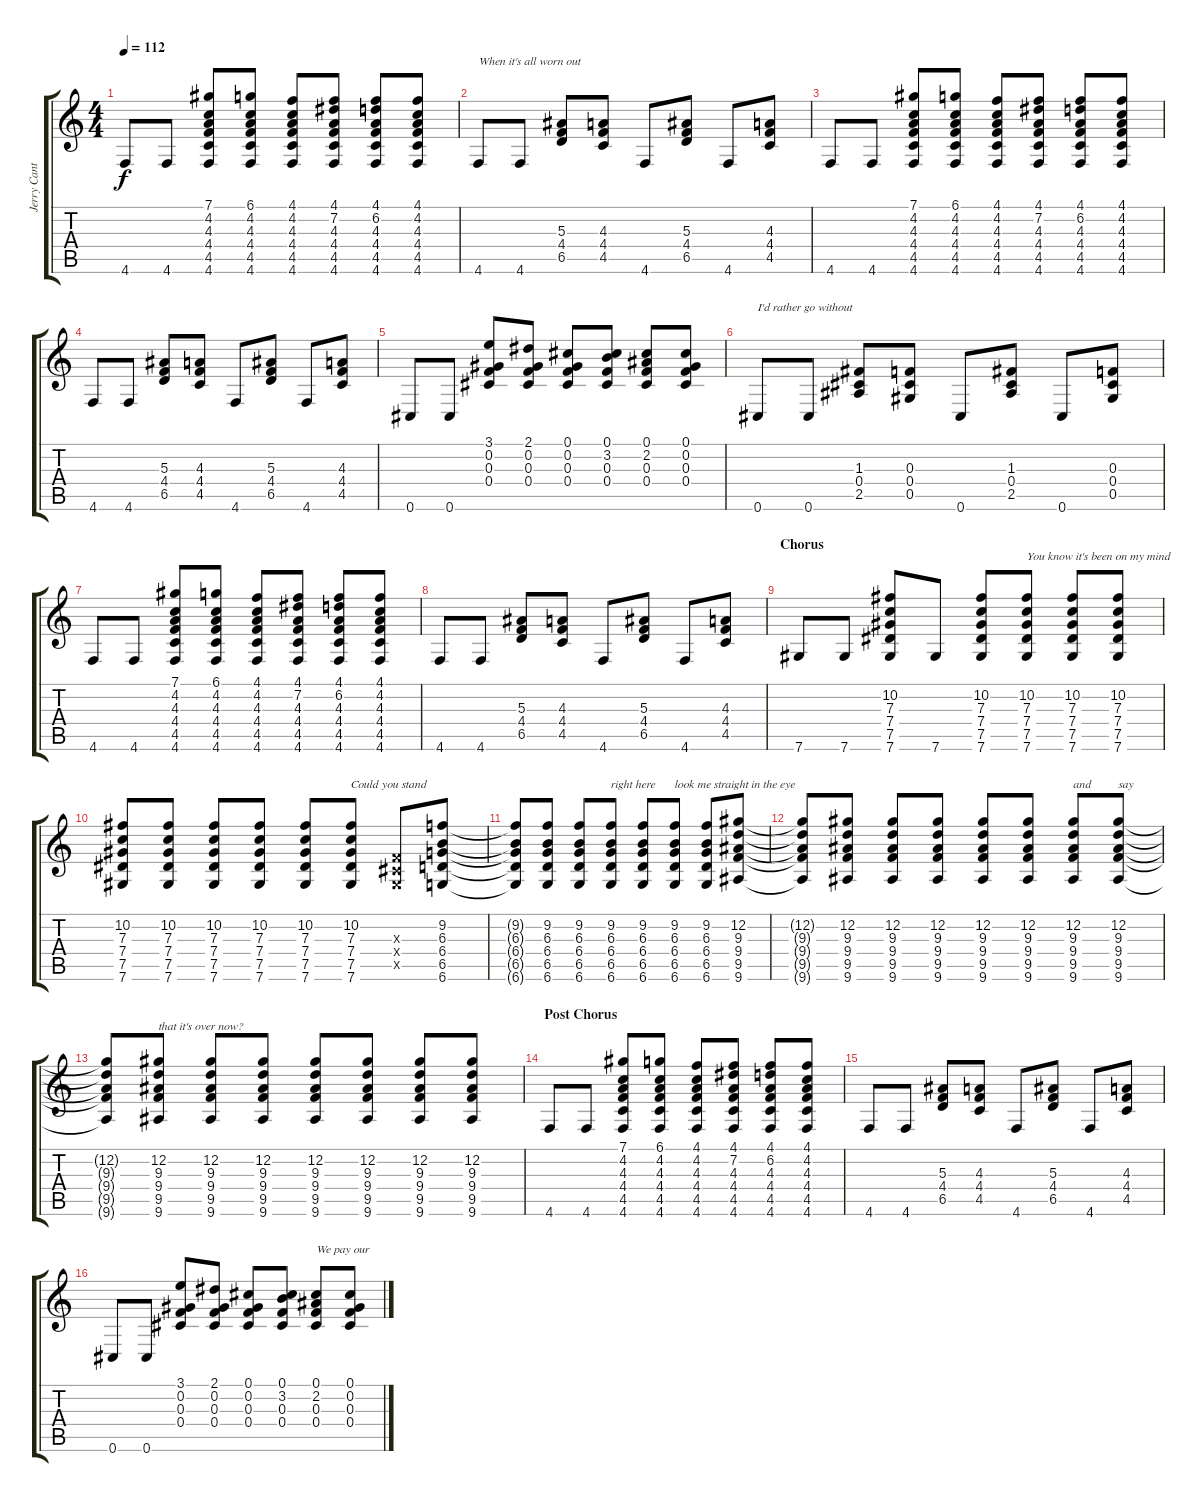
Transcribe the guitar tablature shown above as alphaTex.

\track ("Jerry Cantrell" "Jerry Cant") {instrument acousticguitarsteel}
\staff {score tabs}
\tuning (Db4 Ab3 F3 Db3 Ab2 Db2) {hide}
\ts (4 4)
\tempo 112
\clef g2
\ks c
4.6.8{dy f} 4.6.8 (7.1 4.2 4.3 4.4 4.5 4.6).8 (6.1 4.2 4.3 4.4 4.5 4.6).8 (4.1 4.2 4.3 4.4 4.5 4.6).8 (4.1 7.2 4.3 4.4 4.5 4.6).8 (4.1 6.2 4.3 4.4 4.5 4.6).8 (4.1 4.2 4.3 4.4 4.5 4.6).8 |
4.6.8{txt "When it's all worn out"} 4.6.8 (5.3 4.4 6.5).8 (4.3 4.4 4.5).8 4.6.8 (5.3 4.4 6.5).8 4.6.8 (4.3 4.4 4.5).8 |
4.6.8 4.6.8 (7.1 4.2 4.3 4.4 4.5 4.6).8 (6.1 4.2 4.3 4.4 4.5 4.6).8 (4.1 4.2 4.3 4.4 4.5 4.6).8 (4.1 7.2 4.3 4.4 4.5 4.6).8 (4.1 6.2 4.3 4.4 4.5 4.6).8 (4.1 4.2 4.3 4.4 4.5 4.6).8 |
4.6.8 4.6.8 (5.3 4.4 6.5).8 (4.3 4.4 4.5).8 4.6.8 (5.3 4.4 6.5).8 4.6.8 (4.3 4.4 4.5).8 |
0.6.8 0.6.8 (3.1 0.2 0.3 0.4).8 (2.1 0.2 0.3 0.4).8 (0.1 0.2 0.3 0.4).8 (0.1 3.2 0.3 0.4).8 (0.1 2.2 0.3 0.4).8 (0.1 0.2 0.3 0.4).8 |
0.6.8{txt "I'd rather go without"} 0.6.8 (1.3 0.4 2.5).8 (0.3 0.4 0.5).8 0.6.8 (1.3 0.4 2.5).8 0.6.8 (0.3 0.4 0.5).8 |
4.6.8 4.6.8 (7.1 4.2 4.3 4.4 4.5 4.6).8 (6.1 4.2 4.3 4.4 4.5 4.6).8 (4.1 4.2 4.3 4.4 4.5 4.6).8 (4.1 7.2 4.3 4.4 4.5 4.6).8 (4.1 6.2 4.3 4.4 4.5 4.6).8 (4.1 4.2 4.3 4.4 4.5 4.6).8 |
4.6.8 4.6.8 (5.3 4.4 6.5).8 (4.3 4.4 4.5).8 4.6.8 (5.3 4.4 6.5).8 4.6.8 (4.3 4.4 4.5).8 |
\section ("" "Chorus")
7.6.8 7.6.8 (10.2 7.3 7.4 7.5 7.6).8 7.6.8 (10.2 7.3 7.4 7.5 7.6).8 (10.2 7.3 7.4 7.5 7.6).8{txt "You know it's been on my mind"} (10.2 7.3 7.4 7.5 7.6).8 (10.2 7.3 7.4 7.5 7.6).8 |
(10.2 7.3 7.4 7.5 7.6).8 (10.2 7.3 7.4 7.5 7.6).8 (10.2 7.3 7.4 7.5 7.6).8 (10.2 7.3 7.4 7.5 7.6).8 (10.2 7.3 7.4 7.5 7.6).8 (10.2 7.3 7.4 7.5 7.6).8{txt "Could you stand"} (0.3{x} 0.4{x} 0.5{x}).8 (9.2 6.3 6.4 6.5 6.6).8 |
(9.2{t} 6.3{t} 6.4{t} 6.5{t} 6.6{t}).8 (9.2 6.3 6.4 6.5 6.6).8 (9.2 6.3 6.4 6.5 6.6).8 (9.2 6.3 6.4 6.5 6.6).8{txt "right here"} (9.2 6.3 6.4 6.5 6.6).8 (9.2 6.3 6.4 6.5 6.6).8{txt "look me straight in the eye"} (9.2 6.3 6.4 6.5 6.6).8 (12.2 9.3 9.4 9.5 9.6).8 |
(12.2{t} 9.3{t} 9.4{t} 9.5{t} 9.6{t}).8 (12.2 9.3 9.4 9.5 9.6).8 (12.2 9.3 9.4 9.5 9.6).8 (12.2 9.3 9.4 9.5 9.6).8 (12.2 9.3 9.4 9.5 9.6).8 (12.2 9.3 9.4 9.5 9.6).8 (12.2 9.3 9.4 9.5 9.6).8{txt "and"} (12.2 9.3 9.4 9.5 9.6).8{txt "say"} |
(12.2{t} 9.3{t} 9.4{t} 9.5{t} 9.6{t}).8 (12.2 9.3 9.4 9.5 9.6).8{txt "that it's over now?"} (12.2 9.3 9.4 9.5 9.6).8 (12.2 9.3 9.4 9.5 9.6).8 (12.2 9.3 9.4 9.5 9.6).8 (12.2 9.3 9.4 9.5 9.6).8 (12.2 9.3 9.4 9.5 9.6).8 (12.2 9.3 9.4 9.5 9.6).8 |
\section ("" "Post Chorus")
4.6.8 4.6.8 (7.1 4.2 4.3 4.4 4.5 4.6).8 (6.1 4.2 4.3 4.4 4.5 4.6).8 (4.1 4.2 4.3 4.4 4.5 4.6).8 (4.1 7.2 4.3 4.4 4.5 4.6).8 (4.1 6.2 4.3 4.4 4.5 4.6).8 (4.1 4.2 4.3 4.4 4.5 4.6).8 |
4.6.8 4.6.8 (5.3 4.4 6.5).8 (4.3 4.4 4.5).8 4.6.8 (5.3 4.4 6.5).8 4.6.8 (4.3 4.4 4.5).8 |
0.6.8 0.6.8 (3.1 0.2 0.3 0.4).8 (2.1 0.2 0.3 0.4).8 (0.1 0.2 0.3 0.4).8 (0.1 3.2 0.3 0.4).8 (0.1 2.2 0.3 0.4).8{txt "We pay our"} (0.1 0.2 0.3 0.4).8
